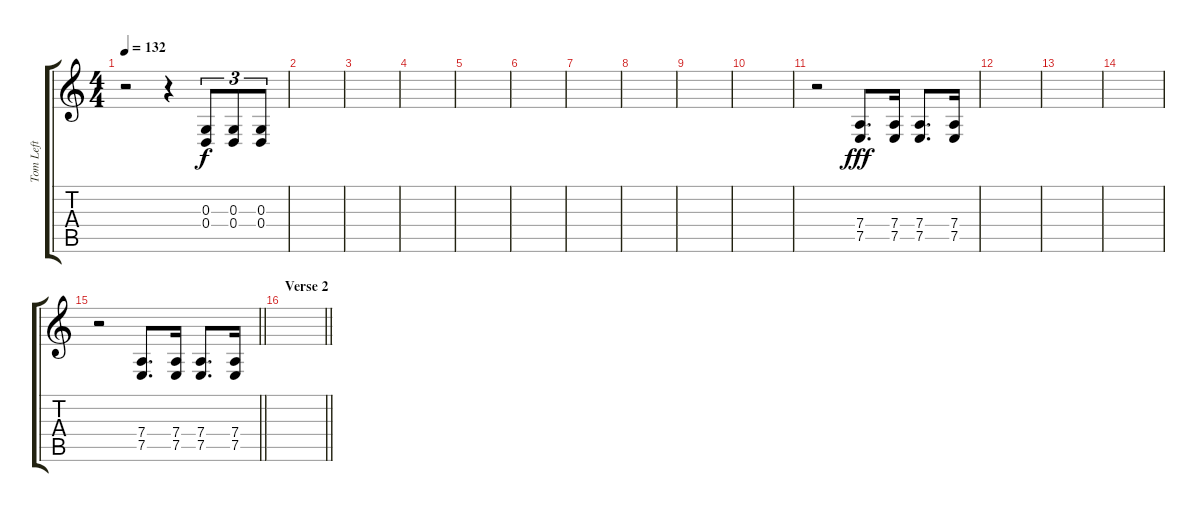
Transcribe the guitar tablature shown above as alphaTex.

\track ("Tom Left" "Tom Left") {instrument melodictom}
\staff {score tabs}
\tuning (E4 B3 G3 D3 A2 E2) {hide}
\ts (4 4)
\tempo 132
\clef g2
\ks c
r.2{dy f} r.4 (0.3 0.4).8{tu (3 2)} (0.3 0.4).8{tu (3 2)} (0.3 0.4).8{tu (3 2)} |
|
|
|
|
|
|
|
|
|
r.2 (7.4 7.5).8{d dy fff} (7.4 7.5).16 (7.4 7.5).8{d} (7.4 7.5).16 |
|
|
|
\barLineRight lightlight
r.2 (7.4 7.5).8{d} (7.4 7.5).16 (7.4 7.5).8{d} (7.4 7.5).16 |
\section ("" "Verse 2")
\barLineRight lightlight
